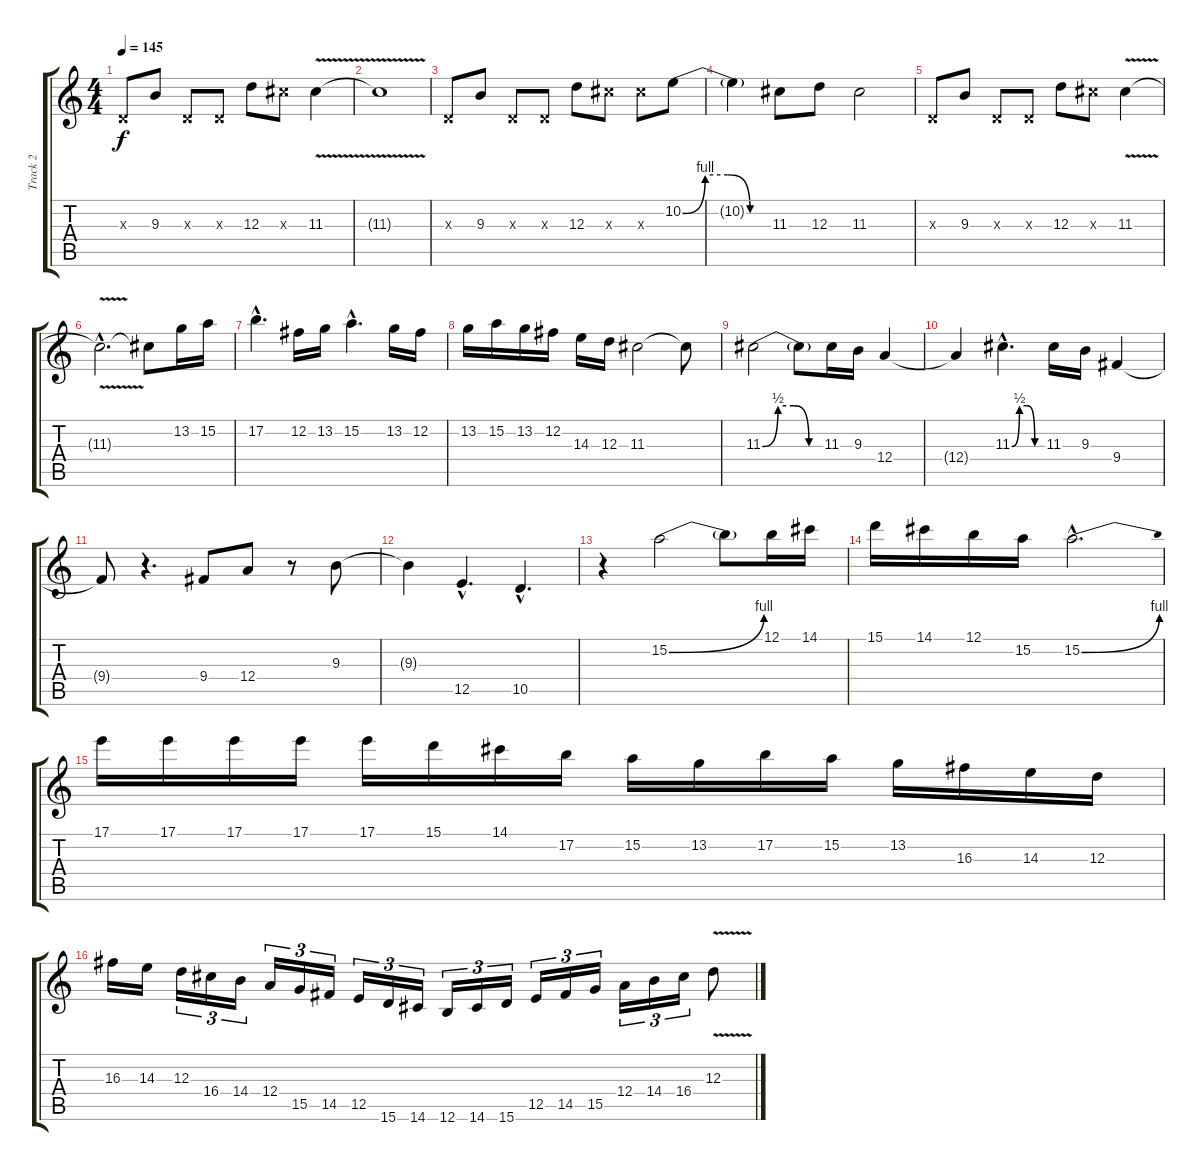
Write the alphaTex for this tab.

\track ("Track 2" "Track 2") {instrument distortionguitar}
\staff {score tabs}
\tuning (B3 Gb3 D3 A2 E2 B1) {hide}
\ts (4 4)
\tempo 145
\clef g2
\ks c
0.3{x}.8{dy f} 9.3.8 0.3{x}.8 0.3{x}.8 12.3.8 11.3{x}.8 11.3{v}.4 |
11.3{t}.1 |
0.3{x}.8 9.3.8 0.3{x}.8 0.3{x}.8 12.3.8 11.3{x}.8 11.3{x}.8 10.2{be (custom 0 0 15 4 30 4 45 0 60 0)}.8 |
10.2{t}.4 11.3.8 12.3.8 11.3.2 |
0.3{x}.8 9.3.8 0.3{x}.8 0.3{x}.8 12.3.8 11.3{x}.8 11.3{v}.4 |
11.3{hac t}.2{d} 11.3{t}.8 13.2.16 15.2.16 |
17.2{hac}.4{d} 12.2.16 13.2.16 15.2{hac}.4{d} 13.2.16 12.2.16 |
13.2.16 15.2.16 13.2.16 12.2.16 14.3.16 12.3.16 11.3.2 11.3{t}.8 |
11.3{be (custom 0 0 15 2 30 2 45 0 60 0)}.2 11.3{t}.8 11.3.16 9.3.16 12.4.4 |
12.4{t}.4 11.3{be (custom 0 0 15 2 30 2 45 0 60 0) hac}.4{d} 11.3.16 9.3.16 9.4.4 |
9.4{t}.8 r.4{d} 9.4.8 12.4.8 r.8 9.3.8 |
9.3{t}.4 12.5{hac}.4{d} 10.5{hac}.4{d} |
r.4 15.2{be (bend 0 0 60 4)}.2 15.2{t}.8 12.1.16 14.1.16 |
15.1.16 14.1.16 12.1.16 15.2.16 15.2{be (bend 0 0 60 4) hac}.2{d} |
17.1.16 17.1.16 17.1.16 17.1.16 17.1.16 15.1.16 14.1.16 17.2.16 15.2.16 13.2.16 17.2.16 15.2.16 13.2.16 16.3.16 14.3.16 12.3.16 |
16.3.16 14.3.16 12.3.16{tu (3 2)} 16.4.16{tu (3 2)} 14.4.16{tu (3 2)} 12.4.16{tu (3 2)} 15.5.16{tu (3 2)} 14.5.16{tu (3 2)} 12.5.16{tu (3 2)} 15.6.16{tu (3 2)} 14.6.16{tu (3 2)} 12.6.16{tu (3 2)} 14.6.16{tu (3 2)} 15.6.16{tu (3 2)} 12.5.16{tu (3 2)} 14.5.16{tu (3 2)} 15.5.16{tu (3 2)} 12.4.16{tu (3 2)} 14.4.16{tu (3 2)} 16.4.16{tu (3 2)} 12.3{v}.8
